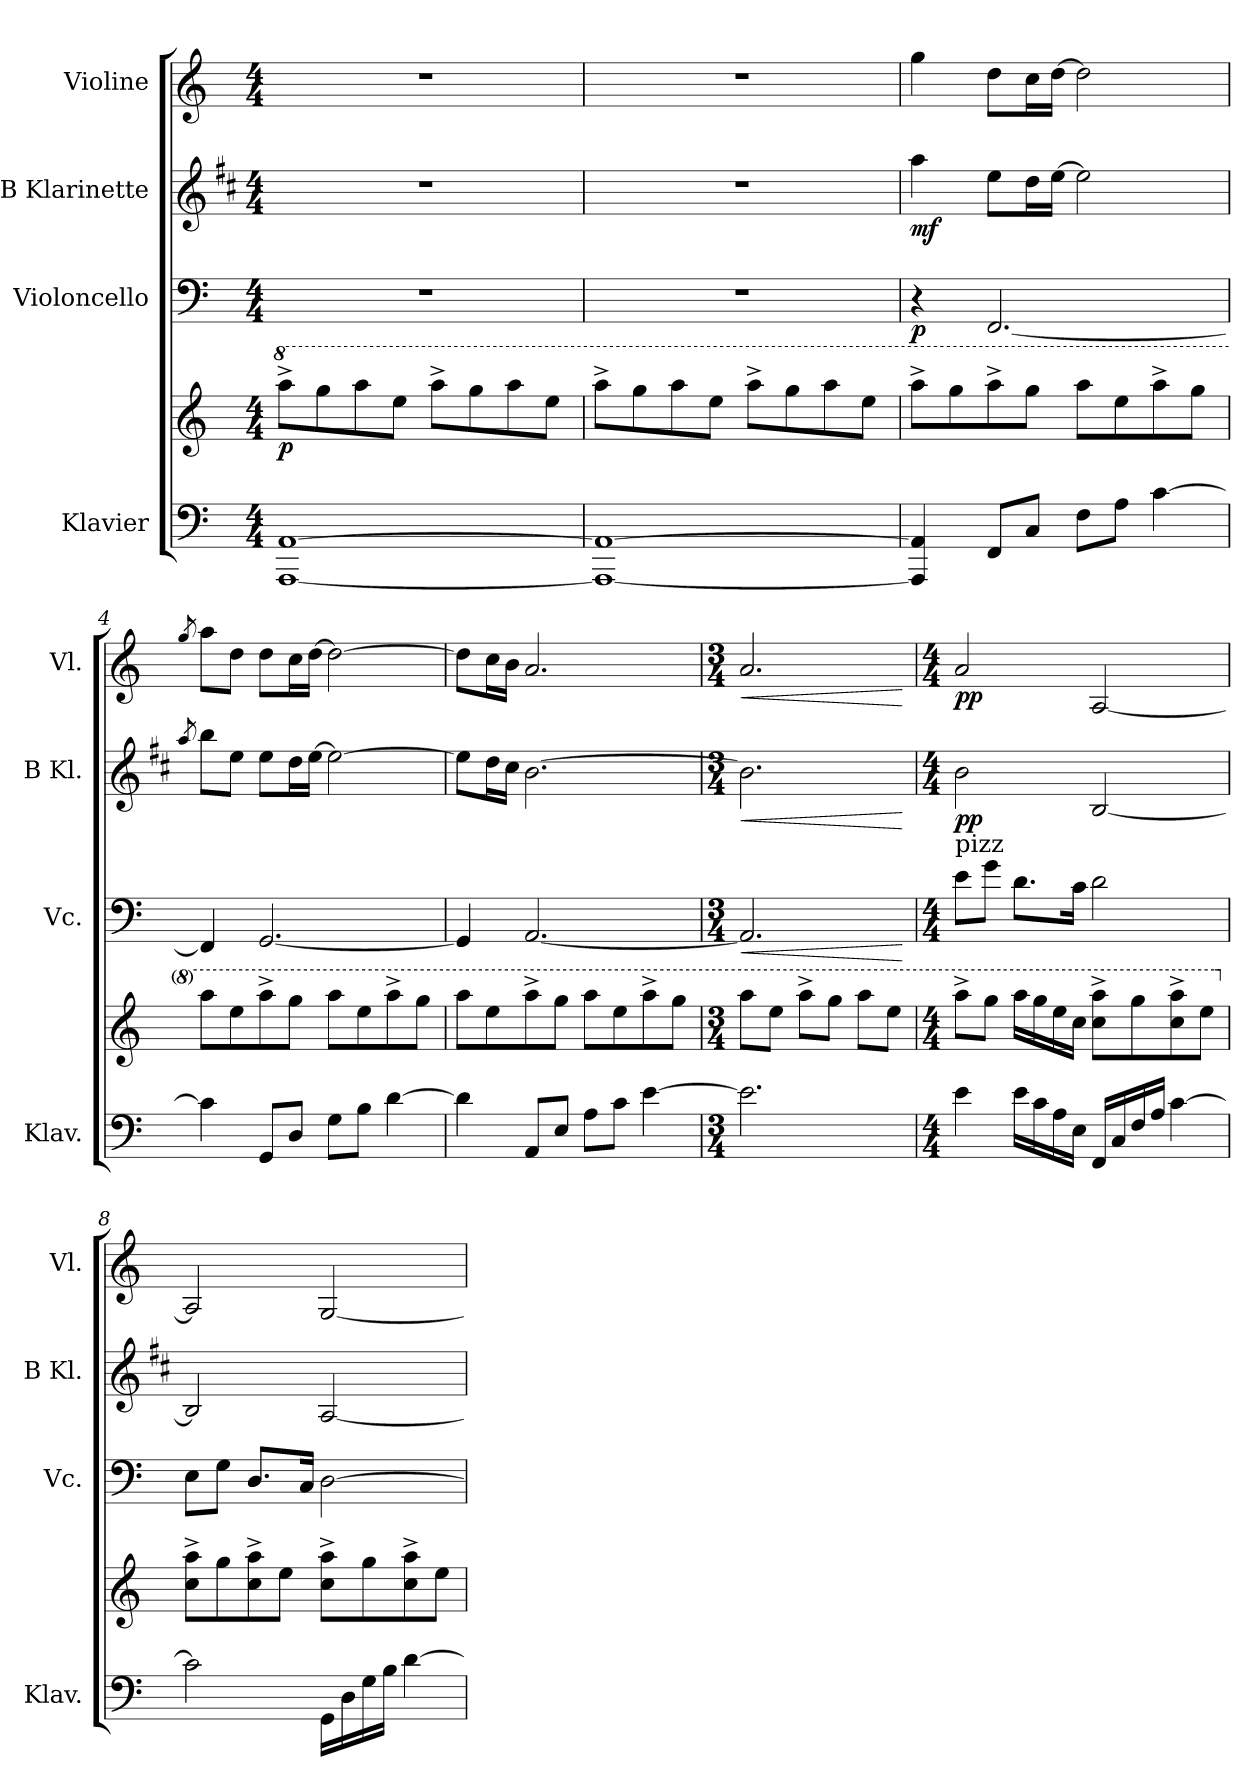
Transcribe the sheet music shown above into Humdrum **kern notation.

**kern	**kern	**dynam	**kern	**dynam	**kern	**dynam	**kern	**dynam
*part4	*part4	*part4	*part3	*part3	*part2	*part2	*part1	*part1
*staff5	*staff4	*staff4/5	*staff3	*staff3	*staff2	*staff2	*staff1	*staff1
*I"Klavier	*	*	*I"Violoncello	*	*I"B Klarinette	*	*I"Violine	*
*I'Klav.	*	*	*I'Vc.	*	*I'B Kl.	*	*I'Vl.	*
*clefF4	*clefG2	*	*clefF4	*	*clefG2	*	*clefG2	*
*	*	*	*	*	*ITrd1c2	*	*	*
*k[]	*k[]	*	*k[]	*	*k[]	*	*k[]	*
*M4/4	*M4/4	*	*M4/4	*	*M4/4	*	*M4/4	*
*MM65	*MM65	*	*MM65	*	*MM65	*	*MM65	*
*	*8va	*	*	*	*	*	*	*
=1	=1	=1	=1	=1	=1	=1	=1	=1
!	!	!LO:DY:b	!	!	!	!	!	!
[1AAA [1AA	8aaa^\L	p	1r	.	1r	.	1r	.
.	8ggg\	.	.	.	.	.	.	.
.	8aaa\	.	.	.	.	.	.	.
.	8eee\J	.	.	.	.	.	.	.
.	8aaa^\L	.	.	.	.	.	.	.
.	8ggg\	.	.	.	.	.	.	.
.	8aaa\	.	.	.	.	.	.	.
.	8eee\J	.	.	.	.	.	.	.
=2	=2	=2	=2	=2	=2	=2	=2	=2
1AAA_ 1AA_	8aaa^\L	.	1r	.	1r	.	1r	.
.	8ggg\	.	.	.	.	.	.	.
.	8aaa\	.	.	.	.	.	.	.
.	8eee\J	.	.	.	.	.	.	.
.	8aaa^\L	.	.	.	.	.	.	.
.	8ggg\	.	.	.	.	.	.	.
.	8aaa\	.	.	.	.	.	.	.
.	8eee\J	.	.	.	.	.	.	.
=3	=3	=3	=3	=3	=3	=3	=3	=3
!	!	!	!	!LO:DY:b	!	!LO:DY:b	!	!
4AAA/] 4AA/]	8aaa^\L	.	4r	p	4gg\	mf	4gg\	.
.	8ggg\	.	.	.	.	.	.	.
8FF/L	8aaa^\	.	[2.FF/	.	8dd\L	.	8dd\L	.
8C/J	8ggg\J	.	.	.	16cc\L	.	16cc\L	.
.	.	.	.	.	[16dd\JJ	.	[16dd\JJ	.
8F\L	8aaa\L	.	.	.	2dd\]	.	2dd\]	.
8A\J	8eee\	.	.	.	.	.	.	.
[4c\	8aaa^\	.	.	.	.	.	.	.
.	8ggg\J	.	.	.	.	.	.	.
=4	=4	=4	=4	=4	=4	=4	=4	=4
.	.	.	.	.	8qgg/	.	8qgg/	.
4c\]	8aaa\L	.	4FF/]	.	8aa\L	.	8aa\L	.
.	8eee\	.	.	.	8dd\J	.	8dd\J	.
8GG/L	8aaa^\	.	[2.GG/	.	8dd\L	.	8dd\L	.
8D/J	8ggg\J	.	.	.	16cc\L	.	16cc\L	.
.	.	.	.	.	[16dd\JJ	.	[16dd\JJ	.
8G\L	8aaa\L	.	.	.	2dd\_	.	2dd\_	.
8B\J	8eee\	.	.	.	.	.	.	.
[4d\	8aaa^\	.	.	.	.	.	.	.
.	8ggg\J	.	.	.	.	.	.	.
!!LO:LB:g=z
=5	=5	=5	=5	=5	=5	=5	=5	=5
4d\]	8aaa\L	.	4GG/]	.	8dd\L]	.	8dd\L]	.
.	8eee\	.	.	.	16cc\L	.	16cc\L	.
.	.	.	.	.	16b\JJ	.	16b\JJ	.
8AA/L	8aaa^\	.	[2.AA/	.	[2.a\	.	2.a/	.
8E/J	8ggg\J	.	.	.	.	.	.	.
8A\L	8aaa\L	.	.	.	.	.	.	.
8c\J	8eee\	.	.	.	.	.	.	.
[4e\	8aaa^\	.	.	.	.	.	.	.
.	8ggg\J	.	.	.	.	.	.	.
=6	=6	=6	=6	=6	=6	=6	=6	=6
*M3/4	*M3/4	*	*M3/4	*	*M3/4	*	*M3/4	*
!	!	!	!	!LO:HP:b	!	!LO:HP:b	!	!LO:HP:b
2.e\]	8aaa\L	.	2.AA/]	<	2.a\]	<	2.a/	<
.	8eee\J	.	.	.	.	.	.	.
.	8aaa^\L	.	.	.	.	.	.	.
.	8ggg\J	.	.	.	.	.	.	.
.	8aaa\L	.	.	.	.	.	.	.
.	8eee\J	.	.	.	.	.	.	.
.	.	.	.	[	.	[	.	[
=7	=7	=7	=7	=7	=7	=7	=7	=7
*M4/4	*M4/4	*	*M4/4	*	*M4/4	*	*M4/4	*
!	!	!	!LO:TX:a:t=pizz	!	!	!	!	!
!	!	!	!	!	!	!LO:DY:b	!	!LO:DY:b
4e\	8aaa^\L	.	8e\L	.	2a\	pp	2a/	pp
.	8ggg\J	.	8g\J	.	.	.	.	.
16e\LL	16aaa\LL	.	8.d\L	.	.	.	.	.
16c\	16ggg\	.	.	.	.	.	.	.
16A\	16eee\	.	.	.	.	.	.	.
16E\JJ	16ccc\JJ	.	16c\Jk	.	.	.	.	.
16FF/LL	8ccc\^ 8aaa\^L	.	2d\	.	[2A/	.	[2A/	.
16C/	.	.	.	.	.	.	.	.
16F/	8ggg\	.	.	.	.	.	.	.
16A/JJ	.	.	.	.	.	.	.	.
[4c\	8ccc\^ 8aaa\^	.	.	.	.	.	.	.
.	8eee\J	.	.	.	.	.	.	.
!!LO:PB:g=z
=8	=8	=8	=8	=8	=8	=8	=8	=8
*	*X8va	*	*	*	*	*	*	*
2c\]	8cc\^ 8aa\^L	.	8E\L	.	2A/]	.	2A/]	.
.	8gg\	.	8G\J	.	.	.	.	.
.	8cc\^ 8aa\^	.	8.D/L	.	.	.	.	.
.	8ee\J	.	.	.	.	.	.	.
.	.	.	16C/Jk	.	.	.	.	.
16GG\LL	8cc\^ 8aa\^L	.	[2D\	.	[2G/	.	[2G/	.
16D\	.	.	.	.	.	.	.	.
16G\	8gg\	.	.	.	.	.	.	.
16B\JJ	.	.	.	.	.	.	.	.
[4d\	8cc\^ 8aa\^	.	.	.	.	.	.	.
.	8ee\J	.	.	.	.	.	.	.
=	=	=	=	=	=	=	=	=
*-	*-	*-	*-	*-	*-	*-	*-	*-
